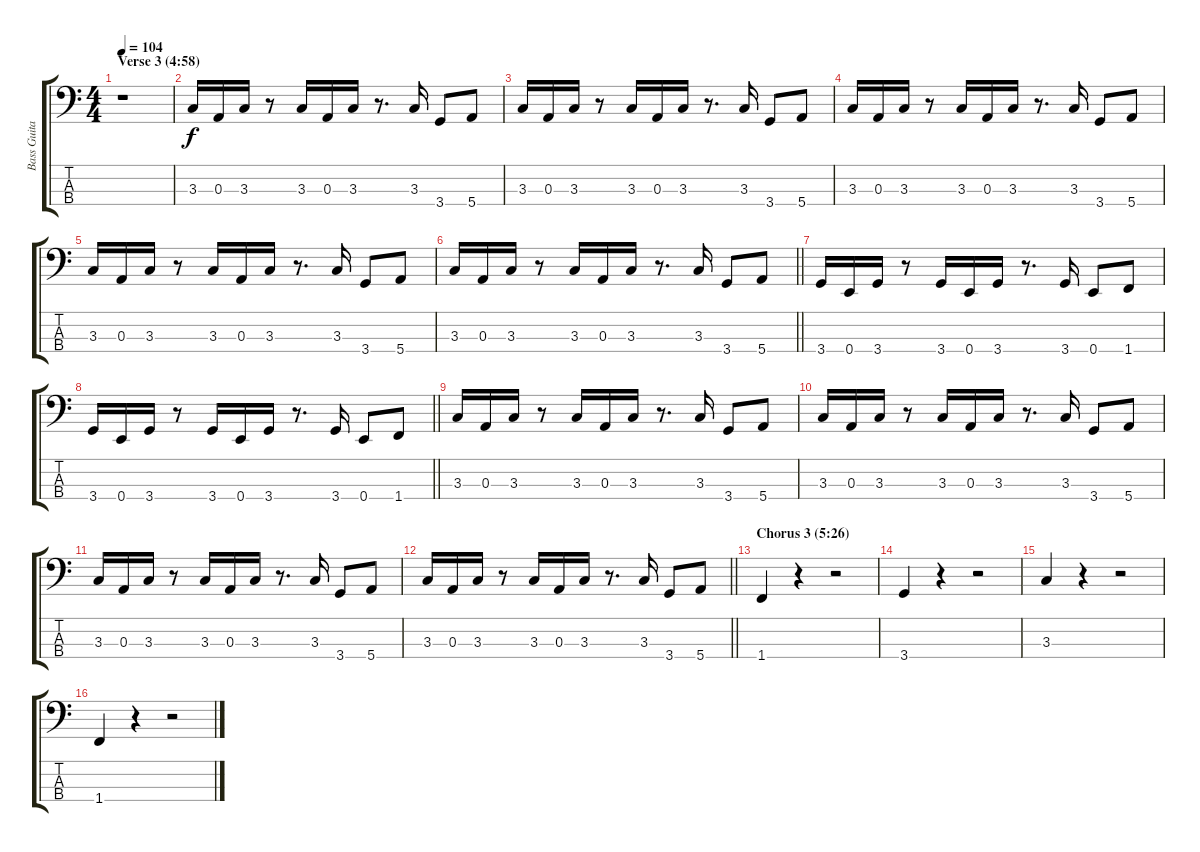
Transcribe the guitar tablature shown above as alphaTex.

\track ("Bass Guitar" "Bass Guita") {instrument electricbassfinger}
\staff {score tabs}
\tuning (G2 D2 A1 E1) {hide}
\ts (4 4)
\section ("" "Verse 3 (4:58)")
\tempo 104
\clef f4
\ks c
r.1{dy mf} |
3.3.16{dy f} 0.3.16 3.3.16 r.8 3.3.16 0.3.16 3.3.16 r.8{d} 3.3.16 3.4.8 5.4.8 |
3.3.16 0.3.16 3.3.16 r.8 3.3.16 0.3.16 3.3.16 r.8{d} 3.3.16 3.4.8 5.4.8 |
3.3.16 0.3.16 3.3.16 r.8 3.3.16 0.3.16 3.3.16 r.8{d} 3.3.16 3.4.8 5.4.8 |
3.3.16 0.3.16 3.3.16 r.8 3.3.16 0.3.16 3.3.16 r.8{d} 3.3.16 3.4.8 5.4.8 |
\barLineRight lightlight
3.3.16 0.3.16 3.3.16 r.8 3.3.16 0.3.16 3.3.16 r.8{d} 3.3.16 3.4.8 5.4.8 |
3.4.16 0.4.16 3.4.16 r.8 3.4.16 0.4.16 3.4.16 r.8{d} 3.4.16 0.4.8 1.4.8 |
\barLineRight lightlight
3.4.16 0.4.16 3.4.16 r.8 3.4.16 0.4.16 3.4.16 r.8{d} 3.4.16 0.4.8 1.4.8 |
3.3.16 0.3.16 3.3.16 r.8 3.3.16 0.3.16 3.3.16 r.8{d} 3.3.16 3.4.8 5.4.8 |
3.3.16 0.3.16 3.3.16 r.8 3.3.16 0.3.16 3.3.16 r.8{d} 3.3.16 3.4.8 5.4.8 |
3.3.16 0.3.16 3.3.16 r.8 3.3.16 0.3.16 3.3.16 r.8{d} 3.3.16 3.4.8 5.4.8 |
\barLineRight lightlight
3.3.16 0.3.16 3.3.16 r.8 3.3.16 0.3.16 3.3.16 r.8{d} 3.3.16 3.4.8 5.4.8 |
\section ("" "Chorus 3 (5:26)")
1.4.4 r.4 r.2 |
3.4.4 r.4 r.2 |
3.3.4 r.4 r.2 |
1.4.4 r.4 r.2
